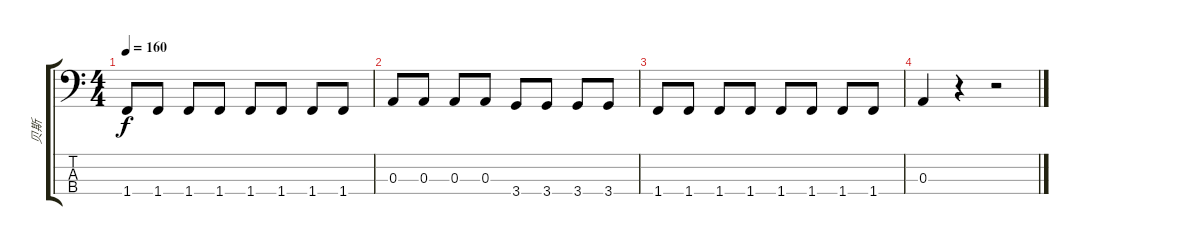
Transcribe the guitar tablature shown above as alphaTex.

\track ("贝斯" "贝斯") {instrument electricbasspick}
\staff {score tabs}
\tuning (G2 D2 A1 E1) {hide}
\ts (4 4)
\tempo 160
\clef f4
\ks c
1.4.8{dy f} 1.4.8 1.4.8 1.4.8 1.4.8 1.4.8 1.4.8 1.4.8 |
0.3.8 0.3.8 0.3.8 0.3.8 3.4.8 3.4.8 3.4.8 3.4.8 |
1.4.8 1.4.8 1.4.8 1.4.8 1.4.8 1.4.8 1.4.8 1.4.8 |
0.3.4 r.4 r.2
